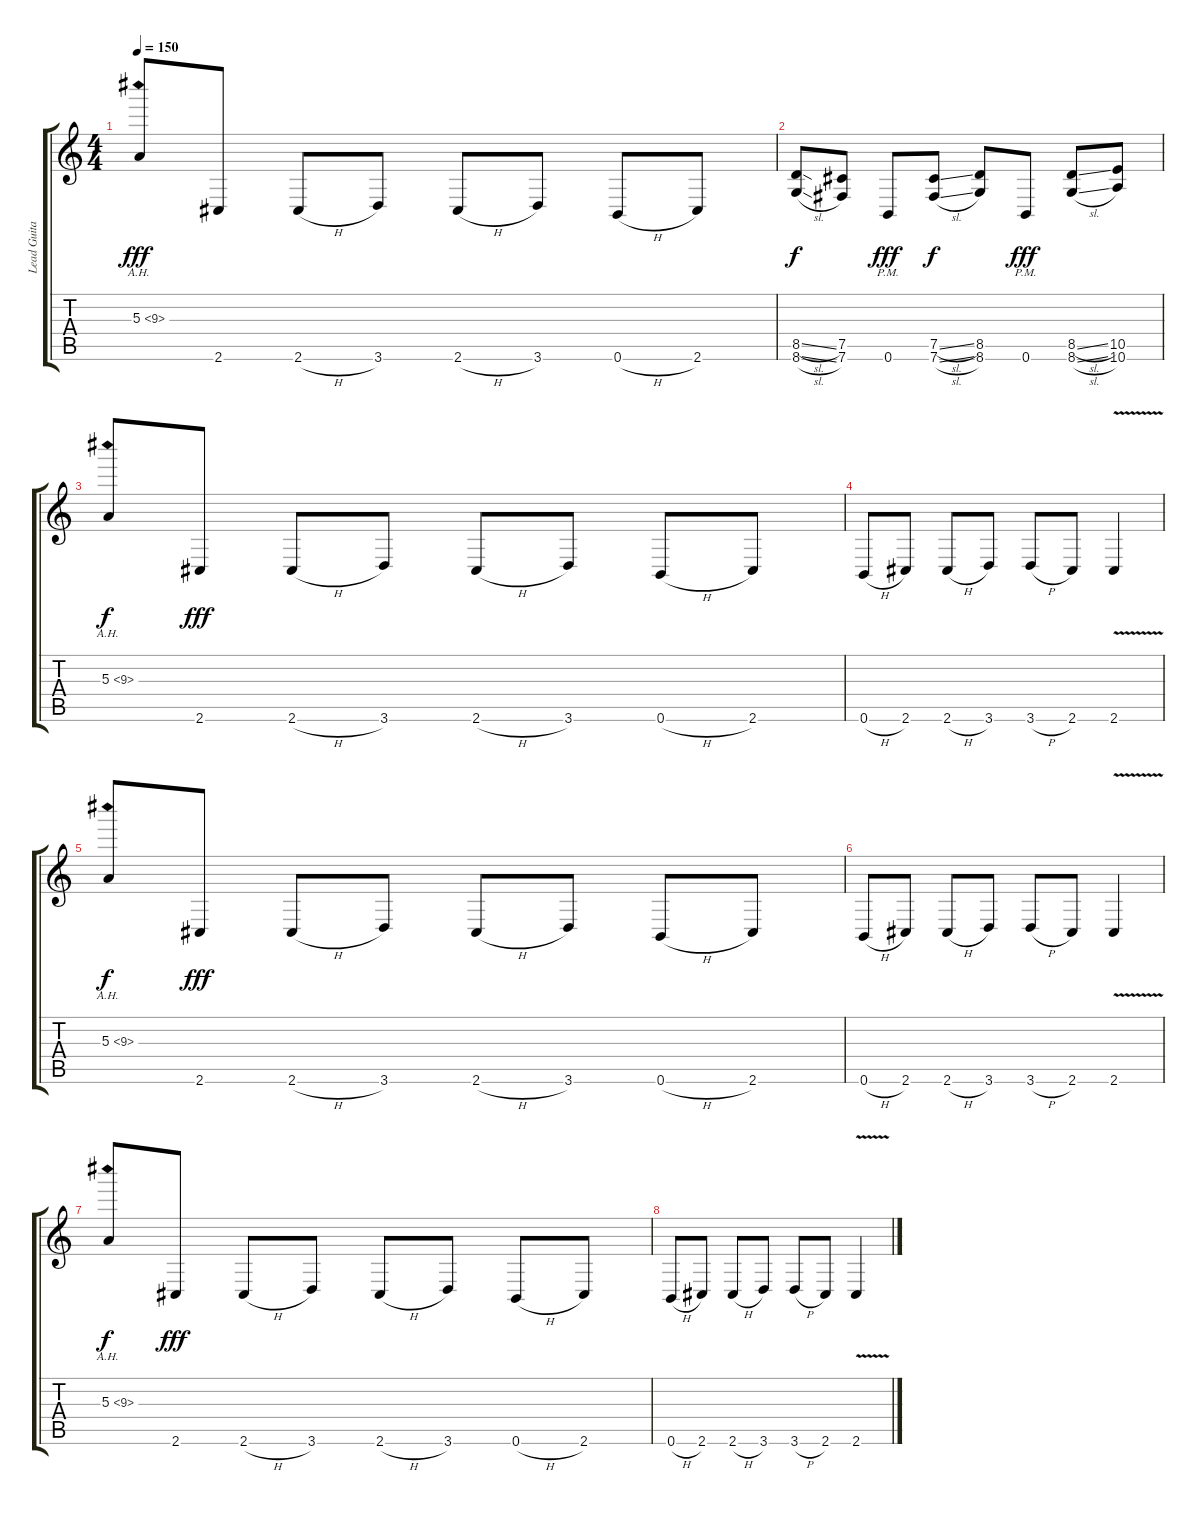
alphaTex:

\track ("Lead Guitar" "Lead Guita") {instrument distortionguitar}
\staff {score tabs}
\tuning (Db4 Ab3 E3 B2 Gb2 B1) {hide}
\ts (4 4)
\tempo 150
\clef g2
\ks c
5.3{ah 4}.8{dy fff} 2.6.8 2.6{h}.8 3.6.8 2.6{h}.8 3.6.8 0.6{h}.8 2.6.8 |
(8.5{sl} 8.6{sl}).8{dy f} (7.5 7.6).8 0.6{pm}.8{dy fff} (7.5{sl} 7.6{sl}).8{dy f} (8.5 8.6).8 0.6{pm}.8{dy fff} (8.5{sl} 8.6{sl}).8 (10.5 10.6).8 |
5.3{ah 4}.8{dy f} 2.6.8{dy fff} 2.6{h}.8 3.6.8 2.6{h}.8 3.6.8 0.6{h}.8 2.6.8 |
0.6{h}.8 2.6.8 2.6{h}.8 3.6.8 3.6{h}.8 2.6.8 2.6{v}.4 |
5.3{ah 4}.8{dy f} 2.6.8{dy fff} 2.6{h}.8 3.6.8 2.6{h}.8 3.6.8 0.6{h}.8 2.6.8 |
0.6{h}.8 2.6.8 2.6{h}.8 3.6.8 3.6{h}.8 2.6.8 2.6{v}.4 |
5.3{ah 4}.8{dy f} 2.6.8{dy fff} 2.6{h}.8 3.6.8 2.6{h}.8 3.6.8 0.6{h}.8 2.6.8 |
0.6{h}.8 2.6.8 2.6{h}.8 3.6.8 3.6{h}.8 2.6.8 2.6{v}.4
